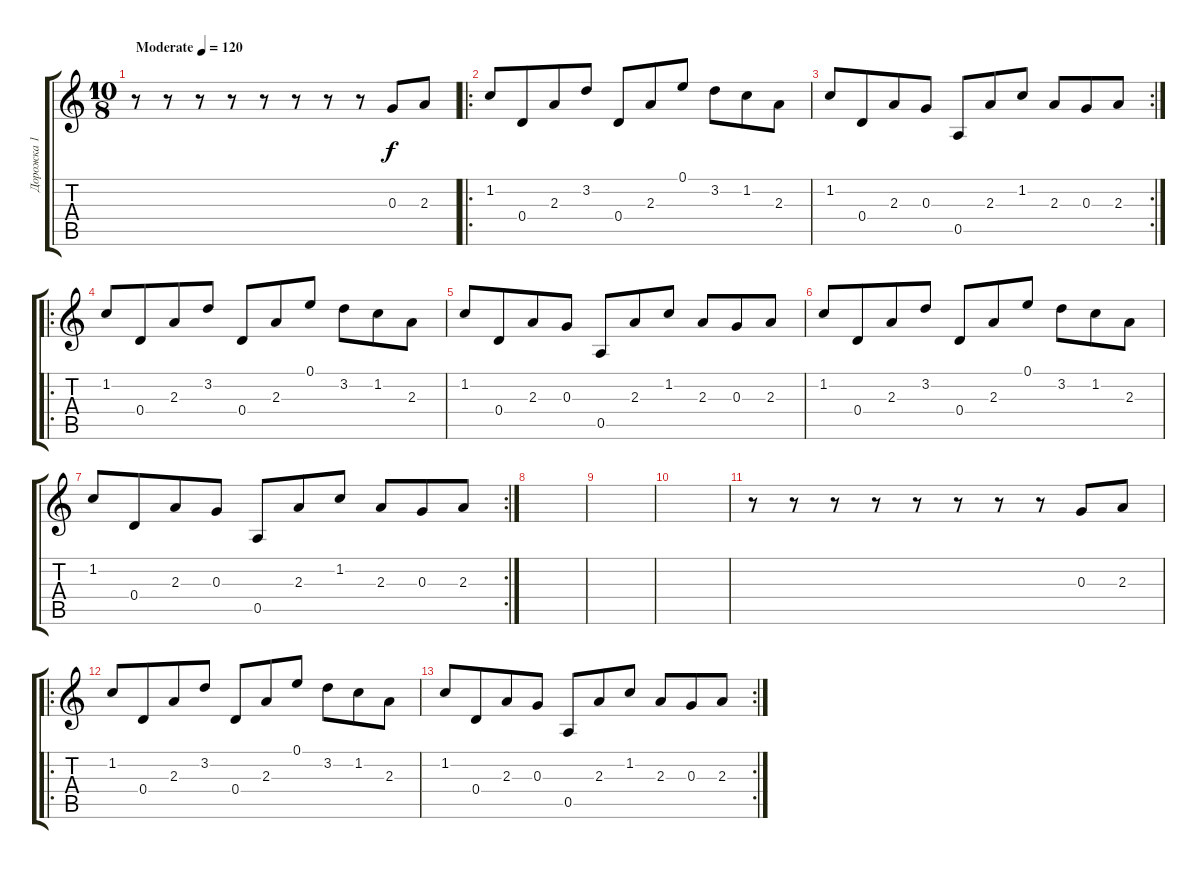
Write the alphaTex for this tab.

\track ("Дорожка 1" "Дорожка 1") {instrument electricguitarjazz}
\staff {score tabs}
\tuning (E4 B3 G3 D3 A2 E2) {hide}
\ts (10 8)
\tempo (120 "Moderate")
\clef g2
\ks c
r.8{dy f instrument electricguitarjazz} r.8 r.8 r.8 r.8 r.8 r.8 r.8 0.3.8 2.3.8 |
\ro
1.2.8 0.4.8 2.3.8 3.2.8 0.4.8 2.3.8 0.1.8 3.2.8 1.2.8 2.3.8 |
\rc 2
1.2.8 0.4.8 2.3.8 0.3.8 0.5.8 2.3.8 1.2.8 2.3.8 0.3.8 2.3.8 |
\ro
1.2.8 0.4.8 2.3.8 3.2.8 0.4.8 2.3.8 0.1.8 3.2.8 1.2.8 2.3.8 |
1.2.8 0.4.8 2.3.8 0.3.8 0.5.8 2.3.8 1.2.8 2.3.8 0.3.8 2.3.8 |
1.2.8 0.4.8 2.3.8 3.2.8 0.4.8 2.3.8 0.1.8 3.2.8 1.2.8 2.3.8 |
\rc 2
1.2.8 0.4.8 2.3.8 0.3.8 0.5.8 2.3.8 1.2.8 2.3.8 0.3.8 2.3.8 |
|
|
|
r.8 r.8 r.8 r.8 r.8 r.8 r.8 r.8 0.3.8 2.3.8 |
\ro
1.2.8 0.4.8 2.3.8 3.2.8 0.4.8 2.3.8 0.1.8 3.2.8 1.2.8 2.3.8 |
\rc 2
1.2.8 0.4.8 2.3.8 0.3.8 0.5.8 2.3.8 1.2.8 2.3.8 0.3.8 2.3.8
